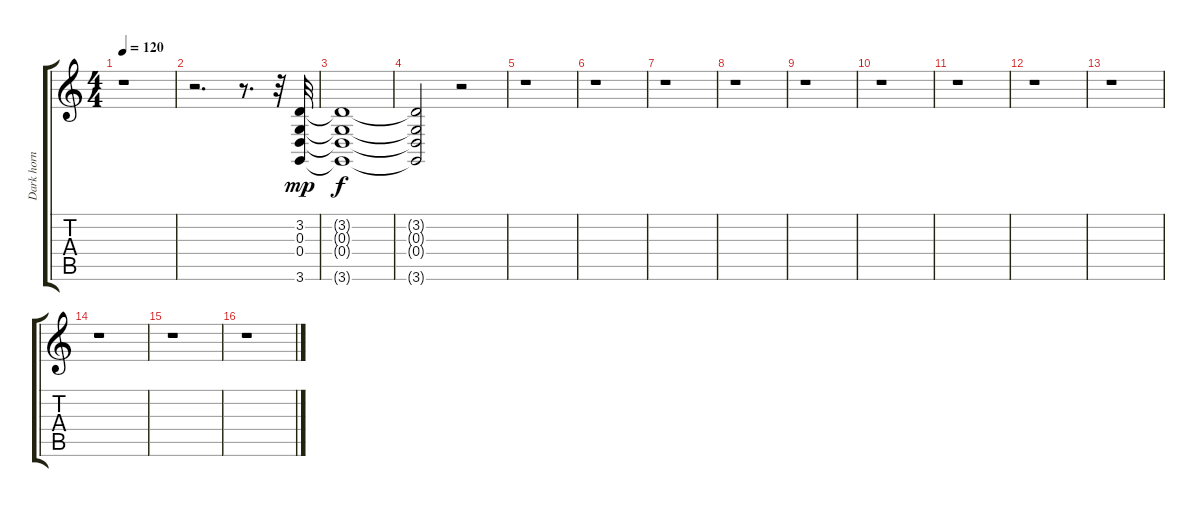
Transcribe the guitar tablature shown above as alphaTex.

\track ("Dark horn" "Dark horn") {instrument synthbrass2}
\staff {score tabs}
\tuning (E4 B3 G3 D3 A2 E2) {hide}
\ts (4 4)
\tempo 120
\clef g2
\ks c
r.1{dy mp} |
r.2{d} r.8{d} r.32 (3.2 0.3 0.4 3.6).32 |
(3.2{t} 0.3{t} 0.4{t} 3.6{t}).1{dy f} |
(3.2{t} 0.3{t} 0.4{t} 3.6{t}).2 r.2 |
r.1 |
r.1 |
r.1 |
r.1 |
r.1 |
r.1 |
r.1 |
r.1 |
r.1 |
r.1 |
r.1 |
r.1
